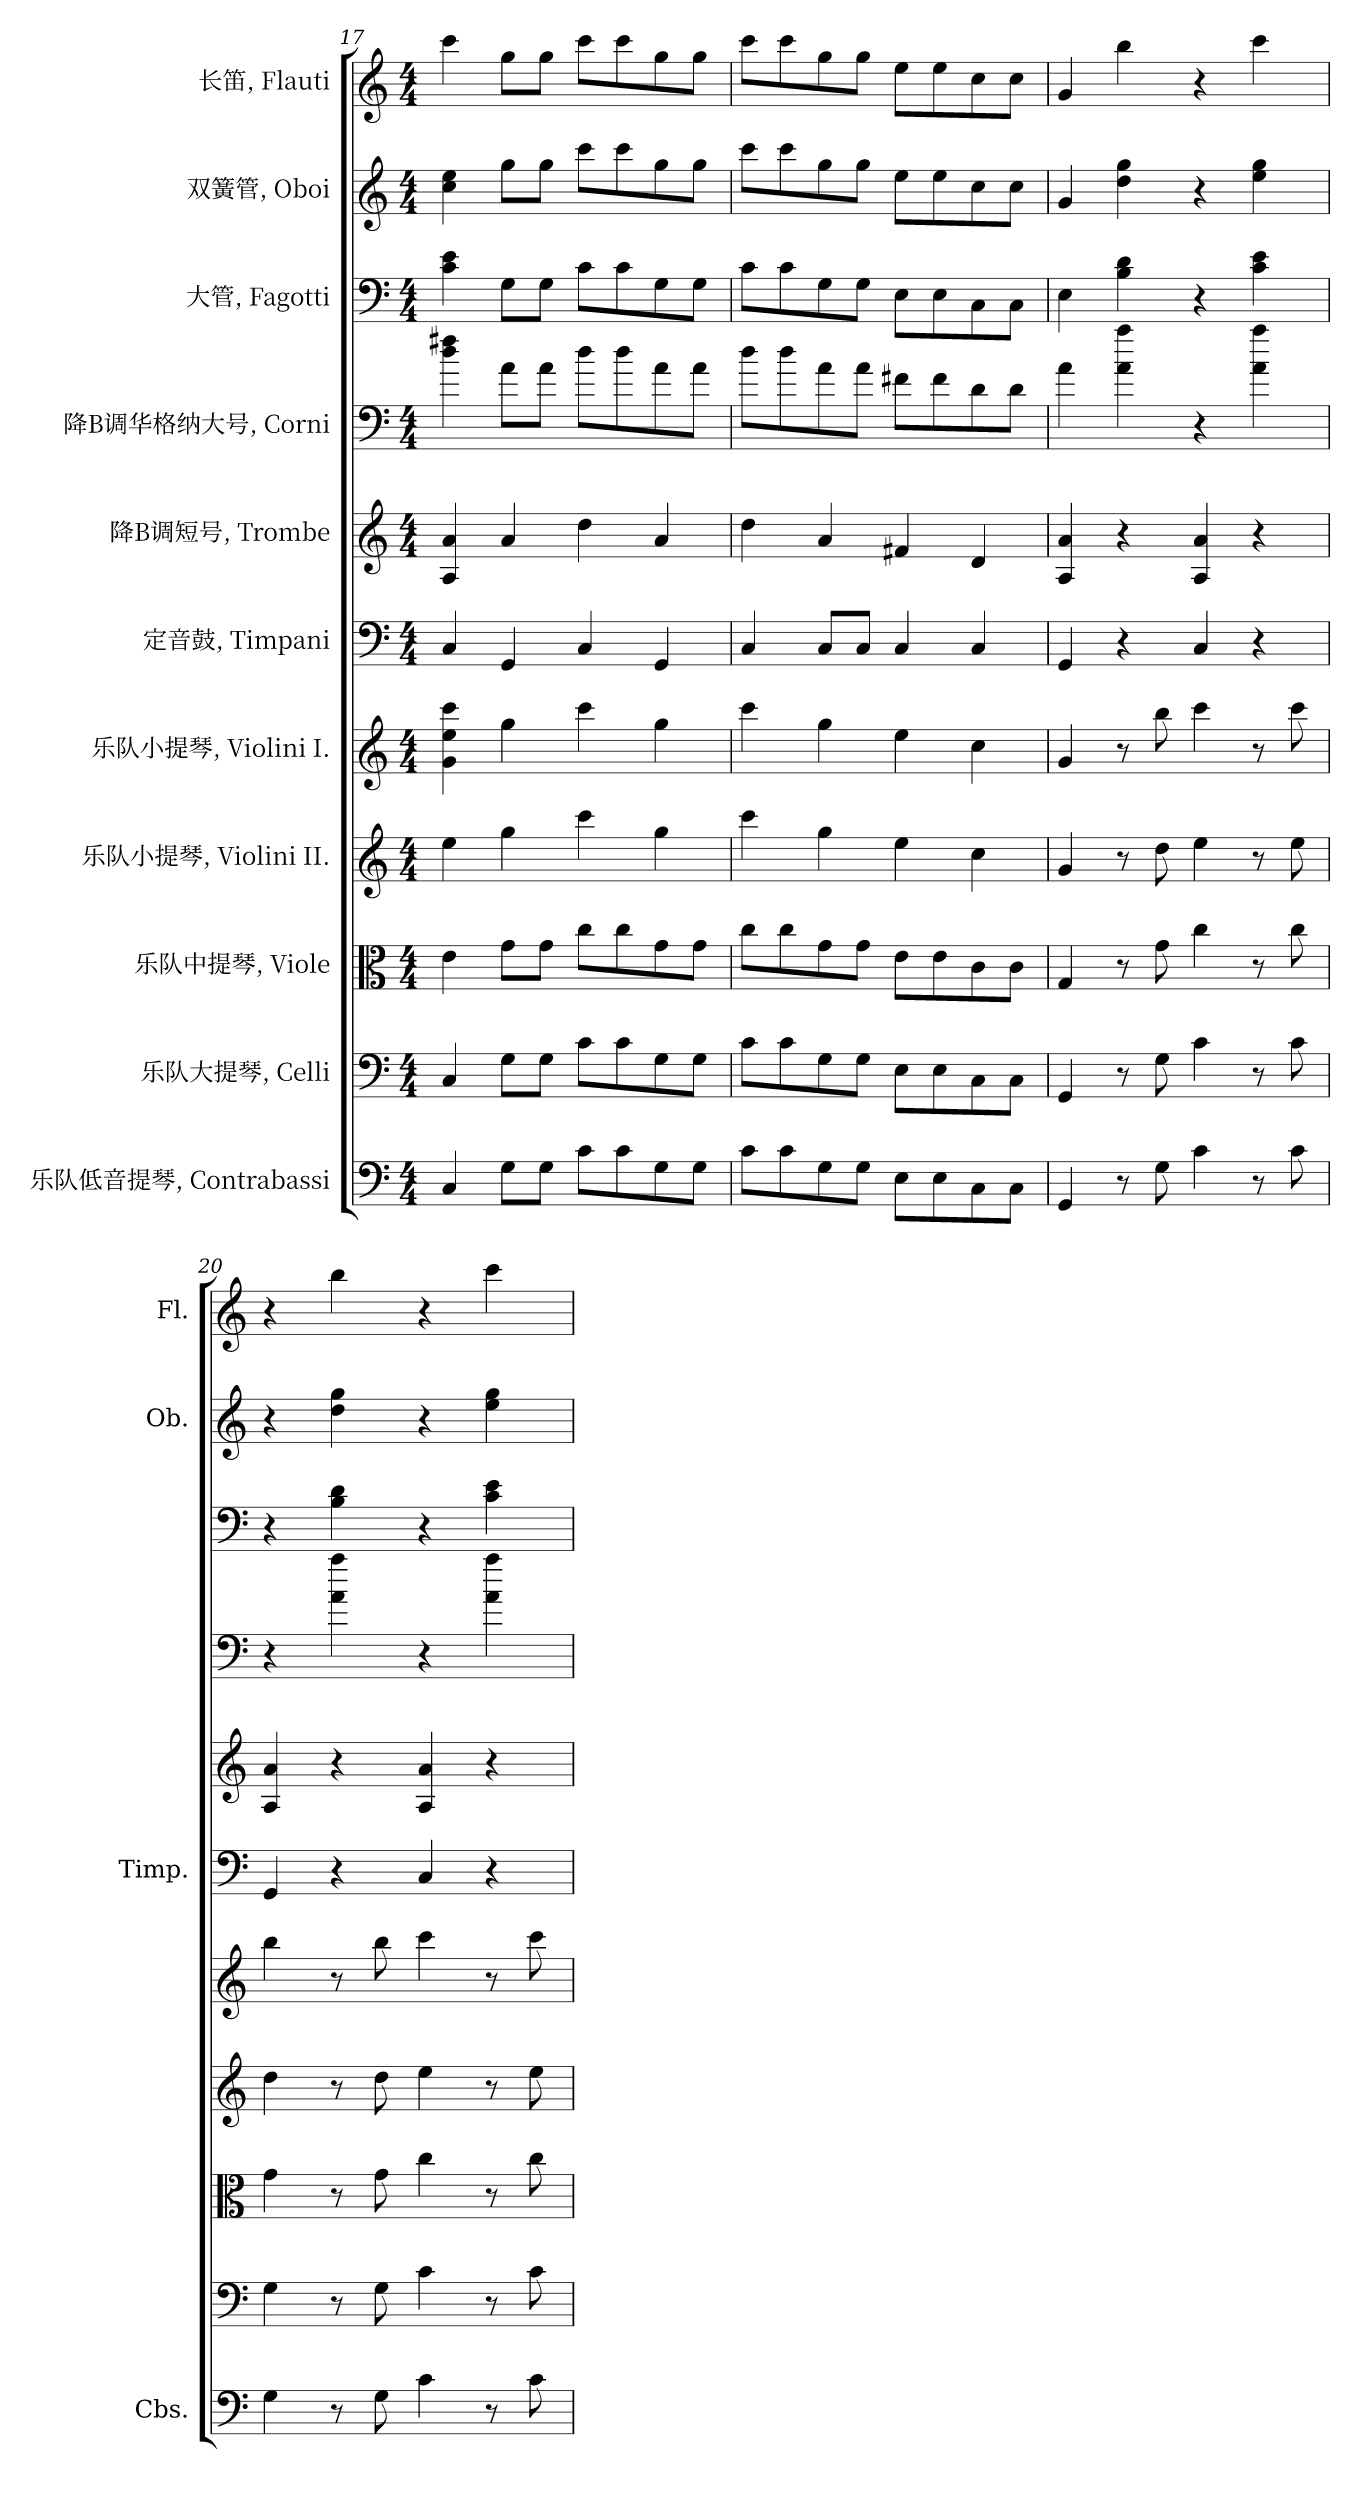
**kern	**kern	**kern	**kern	**kern	**kern	**kern	**kern	**kern	**kern	**kern
*part11	*part10	*part9	*part8	*part7	*part6	*part5	*part4	*part3	*part2	*part1
*staff11	*staff10	*staff9	*staff8	*staff7	*staff6	*staff5	*staff4	*staff3	*staff2	*staff1
*I"乐队低音提琴, Contrabassi	*I"乐队大提琴, Celli	*I"乐队中提琴, Viole	*I"乐队小提琴, Violini II.	*I"乐队小提琴, Violini I.	*I"定音鼓, Timpani	*I"降B调短号, Trombe	*I"降B调华格纳大号, Corni	*I"大管, Fagotti	*I"双簧管, Oboi	*I"长笛, Flauti
*I'Cbs.	*	*	*	*	*I'Timp.	*	*	*	*I'Ob.	*I'Fl.
!!LO:PB:g=z
*clefF4	*clefF4	*clefC3	*clefG2	*clefG2	*clefF4	*clefG2	*clefF4	*clefF4	*clefG2	*clefG2
*ITrd7c12	*	*	*	*	*	*ITrd1c2	*ITrd1c2	*	*	*
*k[]	*k[]	*k[]	*k[]	*k[]	*k[]	*k[b-e-]	*k[b-e-]	*k[]	*k[]	*k[]
*M4/4	*M4/4	*M4/4	*M4/4	*M4/4	*M4/4	*M4/4	*M4/4	*M4/4	*M4/4	*M4/4
=17	=17	=17	=17	=17	=17	=17	=17	=17	=17	=17
4CC/	4C/	4e\	4ee\	4g\ 4ee\ 4ccc\	4C/	4G/ 4g/	4cc\ 4een\	4c\ 4e\	4cc\ 4ee\	4ccc\
8GG\L	8G\L	8g\L	4gg\	4gg\	4GG/	4g/	8g\L	8G\L	8gg\L	8gg\L
8GG\J	8G\J	8g\J	.	.	.	.	8g\J	8G\J	8gg\J	8gg\J
8C\L	8c\L	8cc\L	4ccc\	4ccc\	4C/	4cc\	8cc\L	8c\L	8ccc\L	8ccc\L
8C\	8c\	8cc\	.	.	.	.	8cc\	8c\	8ccc\	8ccc\
8GG\	8G\	8g\	4gg\	4gg\	4GG/	4g/	8g\	8G\	8gg\	8gg\
8GG\J	8G\J	8g\J	.	.	.	.	8g\J	8G\J	8gg\J	8gg\J
=18	=18	=18	=18	=18	=18	=18	=18	=18	=18	=18
8C\L	8c\L	8cc\L	4ccc\	4ccc\	4C/	4cc\	8cc\L	8c\L	8ccc\L	8ccc\L
8C\	8c\	8cc\	.	.	.	.	8cc\	8c\	8ccc\	8ccc\
8GG\	8G\	8g\	4gg\	4gg\	8C/L	4g/	8g\	8G\	8gg\	8gg\
8GG\J	8G\J	8g\J	.	.	8C/J	.	8g\J	8G\J	8gg\J	8gg\J
8EE\L	8E\L	8e\L	4ee\	4ee\	4C/	4en/	8en\L	8E\L	8ee\L	8ee\L
8EE\	8E\	8e\	.	.	.	.	8e\	8E\	8ee\	8ee\
8CC\	8C\	8c\	4cc\	4cc\	4C/	4c/	8c\	8C\	8cc\	8cc\
8CC\J	8C\J	8c\J	.	.	.	.	8c\J	8C\J	8cc\J	8cc\J
=19	=19	=19	=19	=19	=19	=19	=19	=19	=19	=19
4GGG/	4GG/	4G/	4g/	4g/	4GG/	4G/ 4g/	4g\	4E\	4g/	4g/
8r	8r	8r	8r	8r	4r	4r	4g\ 4gg\	4B\ 4d\	4dd\ 4gg\	4bb\
8GG\	8G\	8g\	8dd\	8bb\	.	.	.	.	.	.
4C\	4c\	4cc\	4ee\	4ccc\	4C/	4G/ 4g/	4r	4r	4r	4r
8r	8r	8r	8r	8r	4r	4r	4g\ 4gg\	4c\ 4e\	4ee\ 4gg\	4ccc\
8C\	8c\	8cc\	8ee\	8ccc\	.	.	.	.	.	.
=20	=20	=20	=20	=20	=20	=20	=20	=20	=20	=20
4GG\	4G\	4g\	4dd\	4bb\	4GG/	4G/ 4g/	4r	4r	4r	4r
8r	8r	8r	8r	8r	4r	4r	4g\ 4gg\	4B\ 4d\	4dd\ 4gg\	4bb\
8GG\	8G\	8g\	8dd\	8bb\	.	.	.	.	.	.
4C\	4c\	4cc\	4ee\	4ccc\	4C/	4G/ 4g/	4r	4r	4r	4r
8r	8r	8r	8r	8r	4r	4r	4g\ 4gg\	4c\ 4e\	4ee\ 4gg\	4ccc\
8C\	8c\	8cc\	8ee\	8ccc\	.	.	.	.	.	.
=	=	=	=	=	=	=	=	=	=	=
*-	*-	*-	*-	*-	*-	*-	*-	*-	*-	*-
